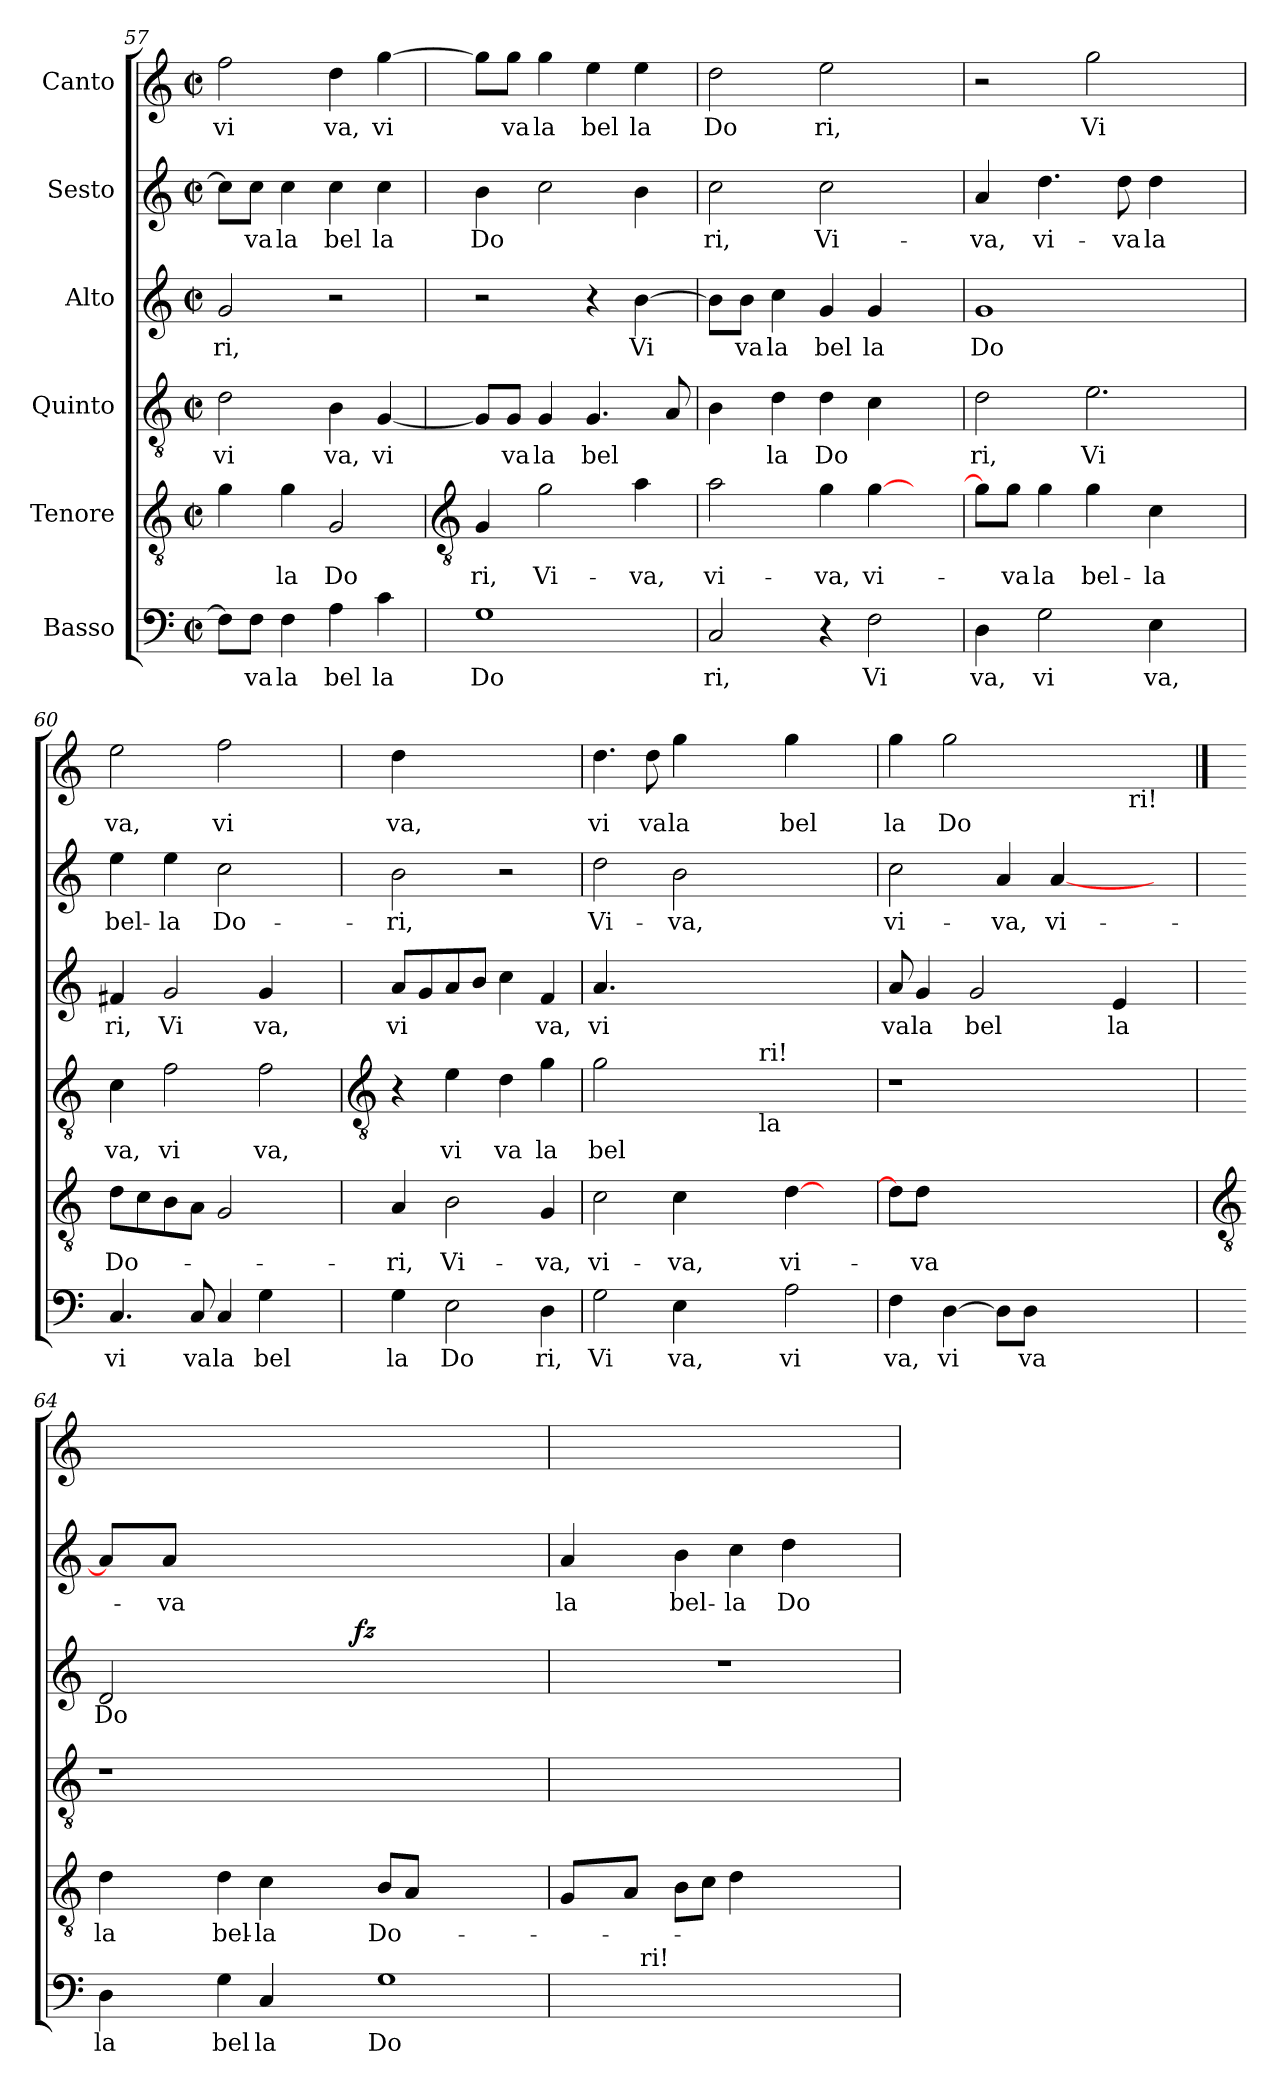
**kern	**text	**kern	**text	**kern	**text	**kern	**text	**dynam	**kern	**text	**kern	**text
*part6	*part6	*part5	*part5	*part4	*part4	*part3	*part3	*part3	*part2	*part2	*part1	*part1
*staff6	*staff6	*staff5	*staff5	*staff4	*staff4	*staff3	*staff3	*staff3	*staff2	*staff2	*staff1	*staff1
*I"Basso	*	*I"Tenore	*	*I"Quinto	*	*I"Alto	*	*	*I"Sesto	*	*I"Canto	*
!!LO:LB:g=z
*clefF4	*	*clefGv2	*	*clefGv2	*	*clefG2	*	*	*clefG2	*	*clefG2	*
*k[]	*	*k[]	*	*k[]	*	*k[]	*	*	*k[]	*	*k[]	*
*C:	*	*C:	*	*C:	*	*C:	*	*	*C:	*	*C:	*
*M2/2	*	*M2/2	*	*M2/2	*	*M2/2	*	*	*M2/2	*	*M2/2	*
*met(c|)	*	*met(c|)	*	*met(c|)	*	*met(c|)	*	*	*met(c|)	*	*met(c|)	*
=57A	=57A	=57A	=57A	=57A	=57A	=57A	=57A	=57A	=57A	=57A	=57A	=57A
!	!	!	!	!	!LO:LY:b	!	!LO:LY:b	!	!	!	!	!LO:LY:b
8F\L]	.	4g\	.	2d\	vi	2g/	ri,	.	8cc\L]	.	2ff\	vi
!	!LO:LY:b	!	!	!	!	!	!	!	!	!LO:LY:b	!	!
8F\J	va	.	.	.	.	.	.	.	8cc\J	va	.	.
!	!LO:LY:b	!	!LO:LY:b	!	!	!	!	!	!	!LO:LY:b	!	!
4F\	la	4g\	la	.	.	.	.	.	4cc\	la	.	.
!	!LO:LY:b	!	!LO:LY:b	!	!LO:LY:b	!	!	!	!	!LO:LY:b	!	!LO:LY:b
4A\	bel	2G/	Do	4B\	va,	2r	.	.	4cc\	bel	4dd\	va,
!	!LO:LY:b	!	!	!	!LO:LY:b	!	!	!	!	!LO:LY:b	!	!LO:LY:b
4c\	la	.	.	[4G/	vi	.	.	.	4cc\	la	[4gg\	vi
!!LO:LB:g=z
=58A	=58A	=58A	=58A	=58A	=58A	=58A	=58A	=58A	=58A	=58A	=58A	=58A
*	*	*clefGv2	*	*	*	*	*	*	*	*	*	*
!	!LO:LY:b	!	!LO:LY:b	!	!	!	!	!	!	!LO:LY:b	!	!
1G	Do	4G/	ri,	8G/L]	.	2r	.	.	4b\	Do	8gg\L]	.
!	!	!	!	!	!LO:LY:b	!	!	!	!	!	!	!LO:LY:b
.	.	.	.	8G/J	va	.	.	.	.	.	8gg\J	va
!	!	!	!LO:LY:b	!	!LO:LY:b	!	!	!	!	!	!	!LO:LY:b
.	.	2g\	Vi-	4G/	la	.	.	.	2cc\	.	4gg\	la
!	!	!	!	!	!LO:LY:b	!	!	!	!	!	!	!LO:LY:b
.	.	.	.	4.G/	bel	4r	.	.	.	.	4ee\	bel
!	!	!	!LO:LY:b	!	!	!	!LO:LY:b	!	!	!	!	!LO:LY:b
.	.	4a\	-va,	.	.	[4b\	Vi	.	4b\	.	4ee\	la
.	.	.	.	8A/	.	.	.	.	.	.	.	.
!!LO:LB:g=z
=59A	=59A	=59A	=59A	=59A	=59A	=59A	=59A	=59A	=59A	=59A	=59A	=59A
!	!LO:LY:b	!	!LO:LY:b	!	!	!	!	!	!	!LO:LY:b	!	!LO:LY:b
2C/	ri,	2a\	vi-	4B\	.	8b\L]	.	.	2cc\	ri,	2dd\	Do
!	!	!	!	!	!	!	!LO:LY:b	!	!	!	!	!
.	.	.	.	.	.	8b\J	va	.	.	.	.	.
!	!	!	!	!	!LO:LY:b	!	!LO:LY:b	!	!	!	!	!
.	.	.	.	4d\	la	4cc\	la	.	.	.	.	.
!	!	!	!LO:LY:b	!	!LO:LY:b	!	!LO:LY:b	!	!	!LO:LY:b	!	!LO:LY:b
4r	.	4g\	-va,	4d\	Do	4g/	bel	.	2cc\	Vi-	2ee\	ri,
!	!LO:LY:b	!	!LO:LY:b	!	!	!	!LO:LY:b	!	!	!	!	!
2F\	Vi	[4g\	vi-	4c\	.	4g/	la	.	.	.	.	.
.	.	4ryy	.	4ryy	.	4ryy	.	.	4ryy	.	4ryy	.
=60A	=60A	=60A	=60A	=60A	=60A	=60A	=60A	=60A	=60A	=60A	=60A	=60A
!	!LO:LY:b	!	!	!	!LO:LY:b	!	!LO:LY:b	!	!	!LO:LY:b	!	!
4D\	va,	8g\L]	.	2d\	ri,	1g	Do	.	4a/	-va,	2r	.
!	!	!	!LO:LY:b	!	!	!	!	!	!	!	!	!
.	.	8g\J	-va	.	.	.	.	.	.	.	.	.
!	!LO:LY:b	!	!LO:LY:b	!	!	!	!	!	!	!LO:LY:b	!	!
2G\	vi	4g\	la	.	.	.	.	.	4.dd\	vi-	.	.
!	!	!	!LO:LY:b	!	!LO:LY:b	!	!	!	!	!	!	!LO:LY:b
.	.	4g\	bel-	2.e\	Vi	.	.	.	.	.	2gg\	Vi
!	!	!	!	!	!	!	!	!	!	!LO:LY:b	!	!
.	.	.	.	.	.	.	.	.	8dd\	-va	.	.
!	!LO:LY:b	!	!LO:LY:b	!	!	!	!	!	!	!LO:LY:b	!	!
4E\	va,	4c\	-la	.	.	.	.	.	4dd\	la	.	.
4ryy	.	4ryy	.	.	.	4ryy	.	.	4ryy	.	4ryy	.
=60B	=60B	=60B	=60B	=60B	=60B	=60B	=60B	=60B	=60B	=60B	=60B	=60B
!	!LO:LY:b	!	!LO:LY:b	!	!LO:LY:b	!	!LO:LY:b	!	!	!LO:LY:b	!	!LO:LY:b
4.C/	vi	8d\L	Do-	4c\	va,	4f#X/	ri,	.	4ee\	bel-	2ee\	va,
.	.	8c\	.	.	.	.	.	.	.	.	.	.
!	!	!	!	!	!LO:LY:b	!	!LO:LY:b	!	!	!LO:LY:b	!	!
.	.	8B\	.	2f\	vi	2g/	Vi	.	4ee\	-la	.	.
!	!LO:LY:b	!	!	!	!	!	!	!	!	!	!	!
8C/	va	8A\J	.	.	.	.	.	.	.	.	.	.
!	!LO:LY:b	!	!	!	!	!	!	!	!	!LO:LY:b	!	!LO:LY:b
4C/	la	2G/	.	.	.	.	.	.	2cc\	Do-	2ff\	vi
!	!LO:LY:b	!	!	!	!LO:LY:b	!	!LO:LY:b	!	!	!	!	!
4G\	bel	.	.	2f\	va,	4g/	va,	.	.	.	.	.
4ryy	.	4ryy	.	.	.	4ryy	.	.	4ryy	.	4ryy	.
!!LO:LB:g=z
=61A	=61A	=61A	=61A	=61A	=61A	=61A	=61A	=61A	=61A	=61A	=61A	=61A
*	*	*	*	*clefGv2	*	*	*	*	*	*	*	*
!	!LO:LY:b	!	!LO:LY:b	!	!	!	!LO:LY:b	!	!	!LO:LY:b	!	!LO:LY:b
4G\	la	4A/	-ri,	4r	.	8a/L	vi	.	2b\	-ri,	4dd\	va,
.	.	.	.	.	.	8g/	.	.	.	.	.	.
!	!LO:LY:b	!	!LO:LY:b	!	!LO:LY:b	!	!	!	!	!	!	!
2E\	Do	2B\	Vi-	4e\	vi	8a/	.	.	.	.	2.ryy	.
.	.	.	.	.	.	8b/J	.	.	.	.	.	.
!	!	!	!	!	!LO:LY:b	!	!	!	!	!	!	!
.	.	.	.	4d\	va	4cc\	.	.	2r	.	.	.
!	!LO:LY:b	!	!LO:LY:b	!	!LO:LY:b	!	!LO:LY:b	!	!	!	!	!
4D\	ri,	4G/	-va,	4g\	la	4f/	va,	.	.	.	.	.
!!LO:LB:g=z
=62	=62	=62	=62	=62	=62	=62	=62	=62	=62	=62	=62	=62
!	!LO:LY:b	!	!LO:LY:b	!	!LO:LY:b	!	!LO:LY:b	!	!	!LO:LY:b	!	!LO:LY:b
2G\	Vi	2c\	vi-	2g\	bel	4.a/	vi	.	2dd\	Vi-	4.dd\	vi
!	!	!	!	!	!	!	!	!	!	!	!	!LO:LY:b
.	.	.	.	.	.	2..ryy	.	.	.	.	8dd\	va
!	!LO:LY:b	!	!LO:LY:b	!	!	!	!	!	!	!LO:LY:b	!	!LO:LY:b
4E\	va,	4c\	-va,	64ryy	.	.	.	.	2b\	-va,	4gg\	la
.	.	.	.	64ryy	.	.	.	.	.	.	.	.
.	.	.	.	64ryy	.	.	.	.	.	.	.	.
.	.	.	.	64ryy	.	.	.	.	.	.	.	.
.	.	.	.	64ryy	.	.	.	.	.	.	.	.
.	.	.	.	64ryy	.	.	.	.	.	.	.	.
.	.	.	.	64ryy	.	.	.	.	.	.	.	.
.	.	.	.	64ryy	.	.	.	.	.	.	.	.
.	.	.	.	64ryy	.	.	.	.	.	.	.	.
.	.	.	.	64ryy	.	.	.	.	.	.	.	.
.	.	.	.	64ryy	.	.	.	.	.	.	.	.
!	!	!	!	!LO:TX:b:t=la	!	!	!	!	!	!	!	!
!	!	!	!	!LO:TX:a:t=ri!	!	!	!	!	!	!	!	!
.	.	.	.	32ryy	.	.	.	.	.	.	.	.
.	.	.	.	2ryy	.	.	.	.	.	.	.	.
!	!LO:LY:b	!	!LO:LY:b	!	!	!	!	!	!	!	!	!LO:LY:b
2A\	vi	[4d\	vi-	.	.	.	.	.	.	.	4gg\	bel
.	.	4ryy	.	.	.	.	.	.	4ryy	.	4ryy	.
.	.	.	.	32.ryy	.	.	.	.	.	.	.	.
!!LO:LB:g=z
=63	=63	=63	=63	=63	=63	=63	=63	=63	=63	=63	=63	=63
!	!LO:LY:b	!	!	!	!	!	!LO:LY:b	!	!	!LO:LY:b	!	!LO:LY:b
4F\	va,	8d\L]	.	1r	.	8a/	va	.	2cc\	vi-	4gg\	la
!	!	!	!LO:LY:b	!	!	!	!LO:LY:b	!	!	!	!	!
.	.	8d\J	-va	.	.	4g/	la	.	.	.	.	.
!	!LO:LY:b	!	!	!	!	!	!	!	!	!	!	!LO:LY:b
[4D\	vi	2..ryy	.	.	.	.	.	.	.	.	2gg\	Do
!	!	!	!	!	!	!	!LO:LY:b	!	!	!	!	!
.	.	.	.	.	.	2g/	bel	.	.	.	.	.
!	!	!	!	!	!	!	!	!	!	!LO:LY:b	!	!
8D\L]	.	.	.	.	.	.	.	.	4a/	-va,	.	.
!	!LO:LY:b	!	!	!	!	!	!	!	!	!	!	!
8D\J	va	.	.	.	.	.	.	.	.	.	.	.
!	!	!	!	!	!	!	!	!	!	!LO:LY:b	!	!
4.ryy	.	.	.	.	.	.	.	.	[4a/	vi-	64ryy	.
.	.	.	.	.	.	.	.	.	.	.	64ryy	.
.	.	.	.	.	.	.	.	.	.	.	64ryy	.
.	.	.	.	.	.	.	.	.	.	.	64ryy	.
.	.	.	.	.	.	.	.	.	.	.	64ryy	.
.	.	.	.	.	.	.	.	.	.	.	64ryy	.
.	.	.	.	.	.	.	.	.	.	.	64ryy	.
.	.	.	.	.	.	.	.	.	.	.	64ryy	.
!	!	!	!	!	!	!	!LO:LY:b	!	!	!	!	!
.	.	.	.	.	.	4e/	la	.	.	.	64ryy	.
.	.	.	.	.	.	.	.	.	.	.	64ryy	.
!	!	!	!	!	!	!	!	!	!	!	!LO:TX:b:t=ri!	!
.	.	.	.	.	.	.	.	.	.	.	64ryy	.
.	.	.	.	.	.	.	.	.	.	.	8ryy	.
.	.	.	.	8ryy	.	.	.	.	8ryy	.	.	.
.	.	.	.	.	.	.	.	.	.	.	16ryy	.
.	.	.	.	.	.	.	.	.	.	.	64ryy	.
!!LO:LB:g=z
=64	==64	=64	==64	=64	==64	=64	==64	==64	=64	==64	==64	==64
*	*	*clefGv2	*	*	*	*	*	*	*	*	*	*
!	!LO:LY:b	!	!LO:LY:b	!	!	!	!LO:LY:b	!	!	!	!	!
4D\	la	4d\	la	1r	.	2d/	Do	.	8a/L]	.	64ryy	.
.	.	.	.	.	.	.	.	.	.	.	64ryy	.
.	.	.	.	.	.	.	.	.	.	.	64ryy	.
.	.	.	.	.	.	.	.	.	.	.	64ryy	.
.	.	.	.	.	.	.	.	.	.	.	64ryy	.
.	.	.	.	.	.	.	.	.	.	.	64ryy	.
.	.	.	.	.	.	.	.	.	.	.	64ryy	.
.	.	.	.	.	.	.	.	.	.	.	64ryy	.
!	!	!	!	!	!	!	!	!	!	!LO:LY:b	!	!
.	.	.	.	.	.	.	.	.	8a/J	-va	64ryy	.
.	.	.	.	.	.	.	.	.	.	.	64ryy	.
.	.	.	.	.	.	.	.	.	.	.	64ryy	.
.	.	.	.	.	.	.	.	.	.	.	64ryy	.
.	.	.	.	.	.	.	.	.	.	.	64ryy	.
.	.	.	.	.	.	.	.	.	.	.	1ryy	.
!	!LO:LY:b	!	!LO:LY:b	!	!	!	!	!	!	!	!	!
4G\	bel	4d\	bel-	.	.	.	.	.	1.ryy	.	.	.
!	!LO:LY:b	!	!LO:LY:b	!	!	!	!	!	!	!	!	!
4C/	la	4c\	-la	.	.	64ryy	.	.	.	.	.	.
.	.	.	.	.	.	64ryy	.	.	.	.	.	.
.	.	.	.	.	.	64ryy	.	.	.	.	.	.
.	.	.	.	.	.	64ryy	.	.	.	.	.	.
.	.	.	.	.	.	64ryy	.	.	.	.	.	.
.	.	.	.	.	.	64ryy	.	.	.	.	.	.
.	.	.	.	.	.	64ryy	.	.	.	.	.	.
.	.	.	.	.	.	64ryy	.	.	.	.	.	.
.	.	.	.	.	.	64ryy	.	.	.	.	.	.
.	.	.	.	.	.	64ryy	.	.	.	.	.	.
.	.	.	.	.	.	64ryy	.	.	.	.	.	.
.	.	.	.	.	.	64ryy	.	.	.	.	.	.
!	!	!	!	!	!	!	!	!LO:DY:b	!	!	!	!
.	.	.	.	.	.	64ryy	.	fz	.	.	.	.
.	.	.	.	.	.	1ryy	.	.	.	.	.	.
!	!LO:LY:b	!	!LO:LY:b	!	!	!	!	!	!	!	!	!
1G	Do	8B/L	Do-	.	.	.	.	.	.	.	.	.
.	.	8A/J	.	.	.	.	.	.	.	.	.	.
.	.	2.ryy	.	2.ryy	.	.	.	.	.	.	.	.
.	.	.	.	.	.	.	.	.	.	.	2ryy	.
.	.	.	.	.	.	32.ryy	.	.	.	.	32.ryy	.
!!LO:LB:g=z
=	=	=	=	=	=	=	=	=	=	=	=	=
!	!	!	!	!	!	!	!	!	!	!LO:LY:b	!	!
64ryy	.	8G/L	.	1ryy	.	1r	.	.	4a/	la	1ryy	.
64ryy	.	.	.	.	.	.	.	.	.	.	.	.
64ryy	.	.	.	.	.	.	.	.	.	.	.	.
64ryy	.	.	.	.	.	.	.	.	.	.	.	.
64ryy	.	.	.	.	.	.	.	.	.	.	.	.
64ryy	.	.	.	.	.	.	.	.	.	.	.	.
64ryy	.	.	.	.	.	.	.	.	.	.	.	.
64ryy	.	.	.	.	.	.	.	.	.	.	.	.
64ryy	.	8A/J	.	.	.	.	.	.	.	.	.	.
64ryy	.	.	.	.	.	.	.	.	.	.	.	.
!LO:TX:a:t=ri!	!	!	!	!	!	!	!	!	!	!	!	!
64ryy	.	.	.	.	.	.	.	.	.	.	.	.
32ryy	.	.	.	.	.	.	.	.	.	.	.	.
2ryy	.	.	.	.	.	.	.	.	.	.	.	.
!	!	!	!	!	!	!	!	!	!	!LO:LY:b	!	!
.	.	8B\L	.	.	.	.	.	.	4b\	bel-	.	.
.	.	8c\J	.	.	.	.	.	.	.	.	.	.
!	!	!	!	!	!	!	!	!	!	!LO:LY:b	!	!
.	.	4d\	.	.	.	.	.	.	4cc\	-la	.	.
4ryy	.	.	.	.	.	.	.	.	.	.	.	.
!	!	!	!	!	!	!	!	!	!	!LO:LY:b	!	!
.	.	64ryy	.	.	.	.	.	.	4dd\	Do-	.	.
.	.	64ryy	.	.	.	.	.	.	.	.	.	.
.	.	64ryy	.	.	.	.	.	.	.	.	.	.
.	.	64ryy	.	.	.	.	.	.	.	.	.	.
.	.	64ryy	.	.	.	.	.	.	.	.	.	.
.	.	64ryy	.	.	.	.	.	.	.	.	.	.
.	.	64ryy	.	.	.	.	.	.	.	.	.	.
.	.	64ryy	.	.	.	.	.	.	.	.	.	.
.	.	64ryy	.	.	.	.	.	.	.	.	.	.
.	.	64ryy	.	.	.	.	.	.	.	.	.	.
.	.	64ryy	.	.	.	.	.	.	.	.	.	.
.	.	64ryy	.	.	.	.	.	.	.	.	.	.
.	.	64ryy	.	.	.	.	.	.	.	.	.	.
32.ryy	.	32.ryy	.	.	.	.	.	.	.	.	.	.
=	=	=	=	=	=	=	=	=	=	=	=	=
*-	*-	*-	*-	*-	*-	*-	*-	*-	*-	*-	*-	*-
